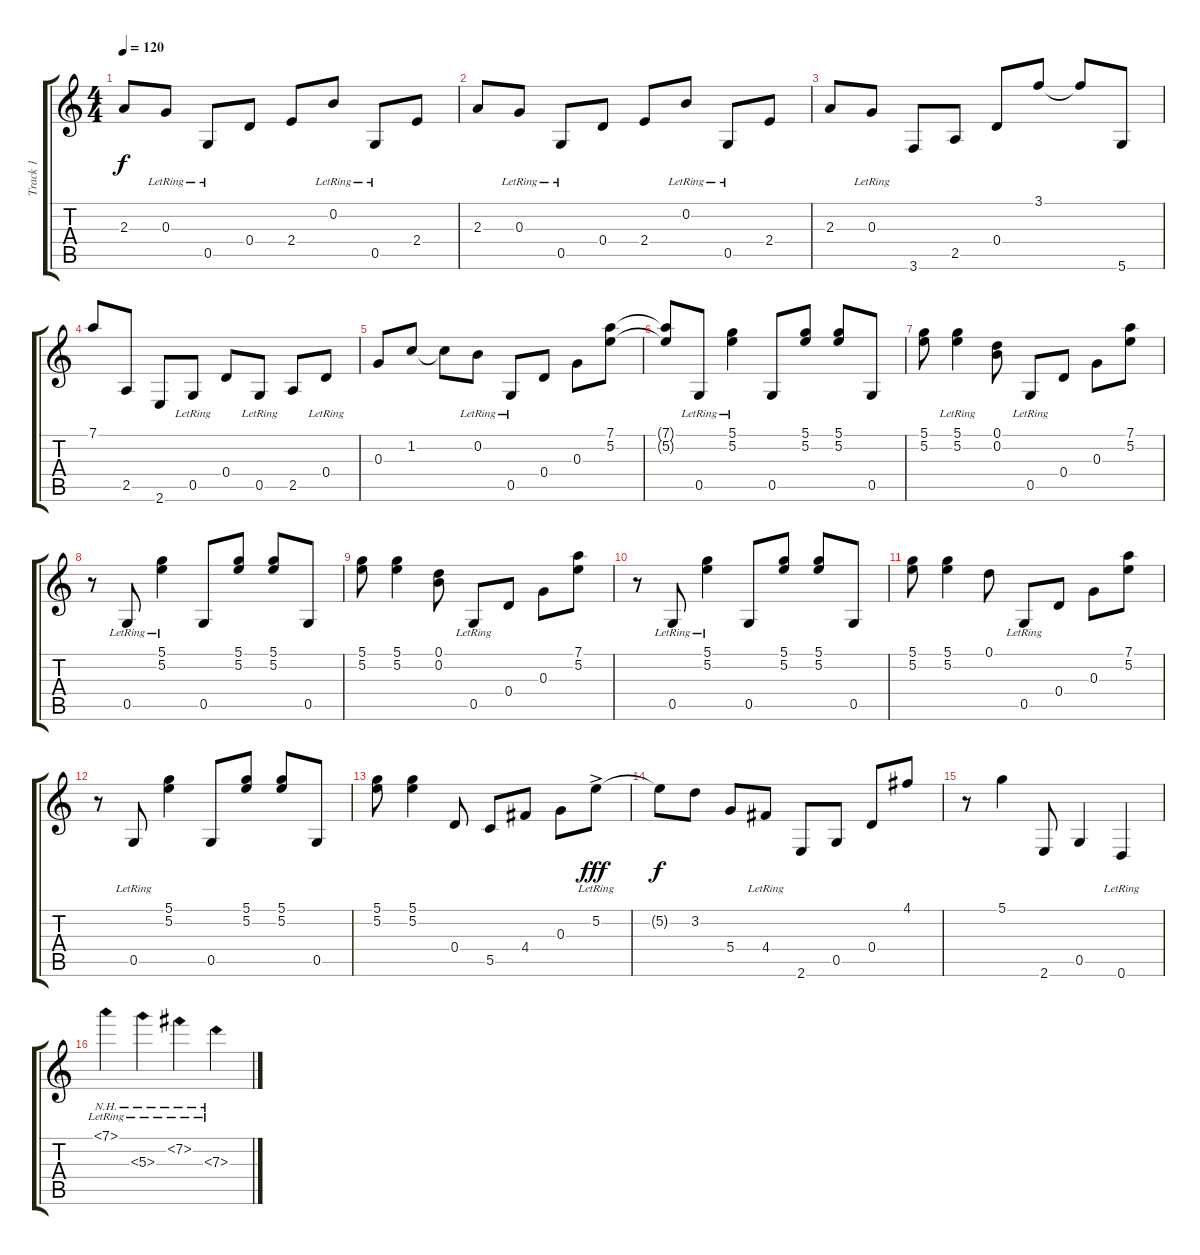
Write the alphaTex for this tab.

\track ("Track 1" "Track 1") {instrument electricguitarjazz}
\staff {score tabs}
\tuning (D4 B3 G3 D3 G2 D2) {hide}
\ts (4 4)
\tempo 120
\clef g2
\ks c
2.3.8{dy f} 0.3{lr}.8 0.5{lr}.8 0.4.8 2.4.8 0.2{lr}.8 0.5{lr}.8 2.4.8 |
2.3.8 0.3{lr}.8 0.5{lr}.8 0.4.8 2.4.8 0.2{lr}.8 0.5{lr}.8 2.4.8 |
2.3.8 0.3{lr}.8 3.6.8 2.5.8 0.4.8 3.1.8 3.1{t}.8 5.6.8 |
7.1.8 2.5.8 2.6.8 0.5{lr}.8 0.4.8 0.5{lr}.8 2.5.8 0.4{lr}.8 |
0.3.8 1.2.8 1.2{t}.8 0.2{lr}.8 0.5{lr}.8 0.4.8 0.3.8 (7.1 5.2).8 |
(7.1{t} 5.2{t}).8 0.5{lr}.8 (5.1{lr} 5.2).4 0.5.8 (5.1 5.2).8 (5.1 5.2).8 0.5.8 |
(5.1 5.2).8 (5.1 5.2{lr}).4 (0.1 0.2).8 0.5{lr}.8 0.4.8 0.3.8 (7.1 5.2).8 |
r.8 0.5{lr}.8 (5.1{lr} 5.2).4 0.5.8 (5.1 5.2).8 (5.1 5.2).8 0.5.8 |
(5.1 5.2).8 (5.1 5.2).4 (0.1 0.2).8 0.5{lr}.8 0.4.8 0.3.8 (7.1 5.2).8 |
r.8 0.5{lr}.8 (5.1 5.2{lr}).4 0.5.8 (5.1 5.2).8 (5.1 5.2).8 0.5.8 |
(5.1 5.2).8 (5.1 5.2).4 0.1.8 0.5{lr}.8 0.4.8 0.3.8 (7.1 5.2).8 |
r.8 0.5{lr}.8 (5.1 5.2).4 0.5.8 (5.1 5.2).8 (5.1 5.2).8 0.5.8 |
(5.1 5.2).8 (5.1 5.2).4 0.4.8 5.5.8 4.4.8 0.3.8 5.2{ac lr}.8{dy fff} |
5.2{t}.8{dy f} 3.2.8 5.4.8 4.4{lr}.8 2.6.8 0.5.8 0.4.8 4.1.8 |
r.8 5.1.4 2.6.8 0.5.4 0.6{lr}.4 |
7.1{nh lr}.4 5.3{nh lr}.4 7.2{nh lr}.4 7.3{nh lr}.4
